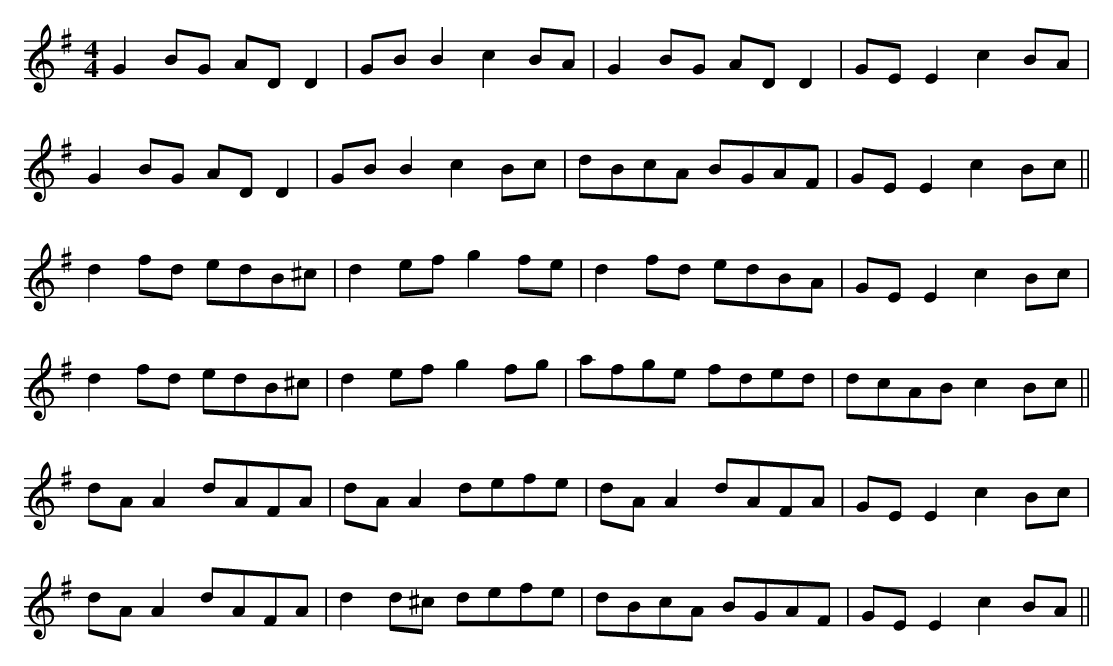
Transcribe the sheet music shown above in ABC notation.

X:1
M:4/4
K:G
G2 BG AD D2|GB B2 c2BA|G2 BG AD D2|GE E2 c2BA|
G2 BG AD D2|GB B2 c2 Bc|dBcA BGAF|GE E2 c2 Bc||
d2 fd edB^c|d2 ef g2 fe|d2 fd edBA|GE E2 c2 Bc|
d2 fd edB^c|d2 ef g2 fg|afge fded|dcAB c2 Bc||
dA A2 dAFA|dA A2 defe|dA A2 dAFA|GE E2 c2 Bc|
dA A2 dAFA|d2 d^c defe|dBcA BGAF|GE E2 c2 BA||
